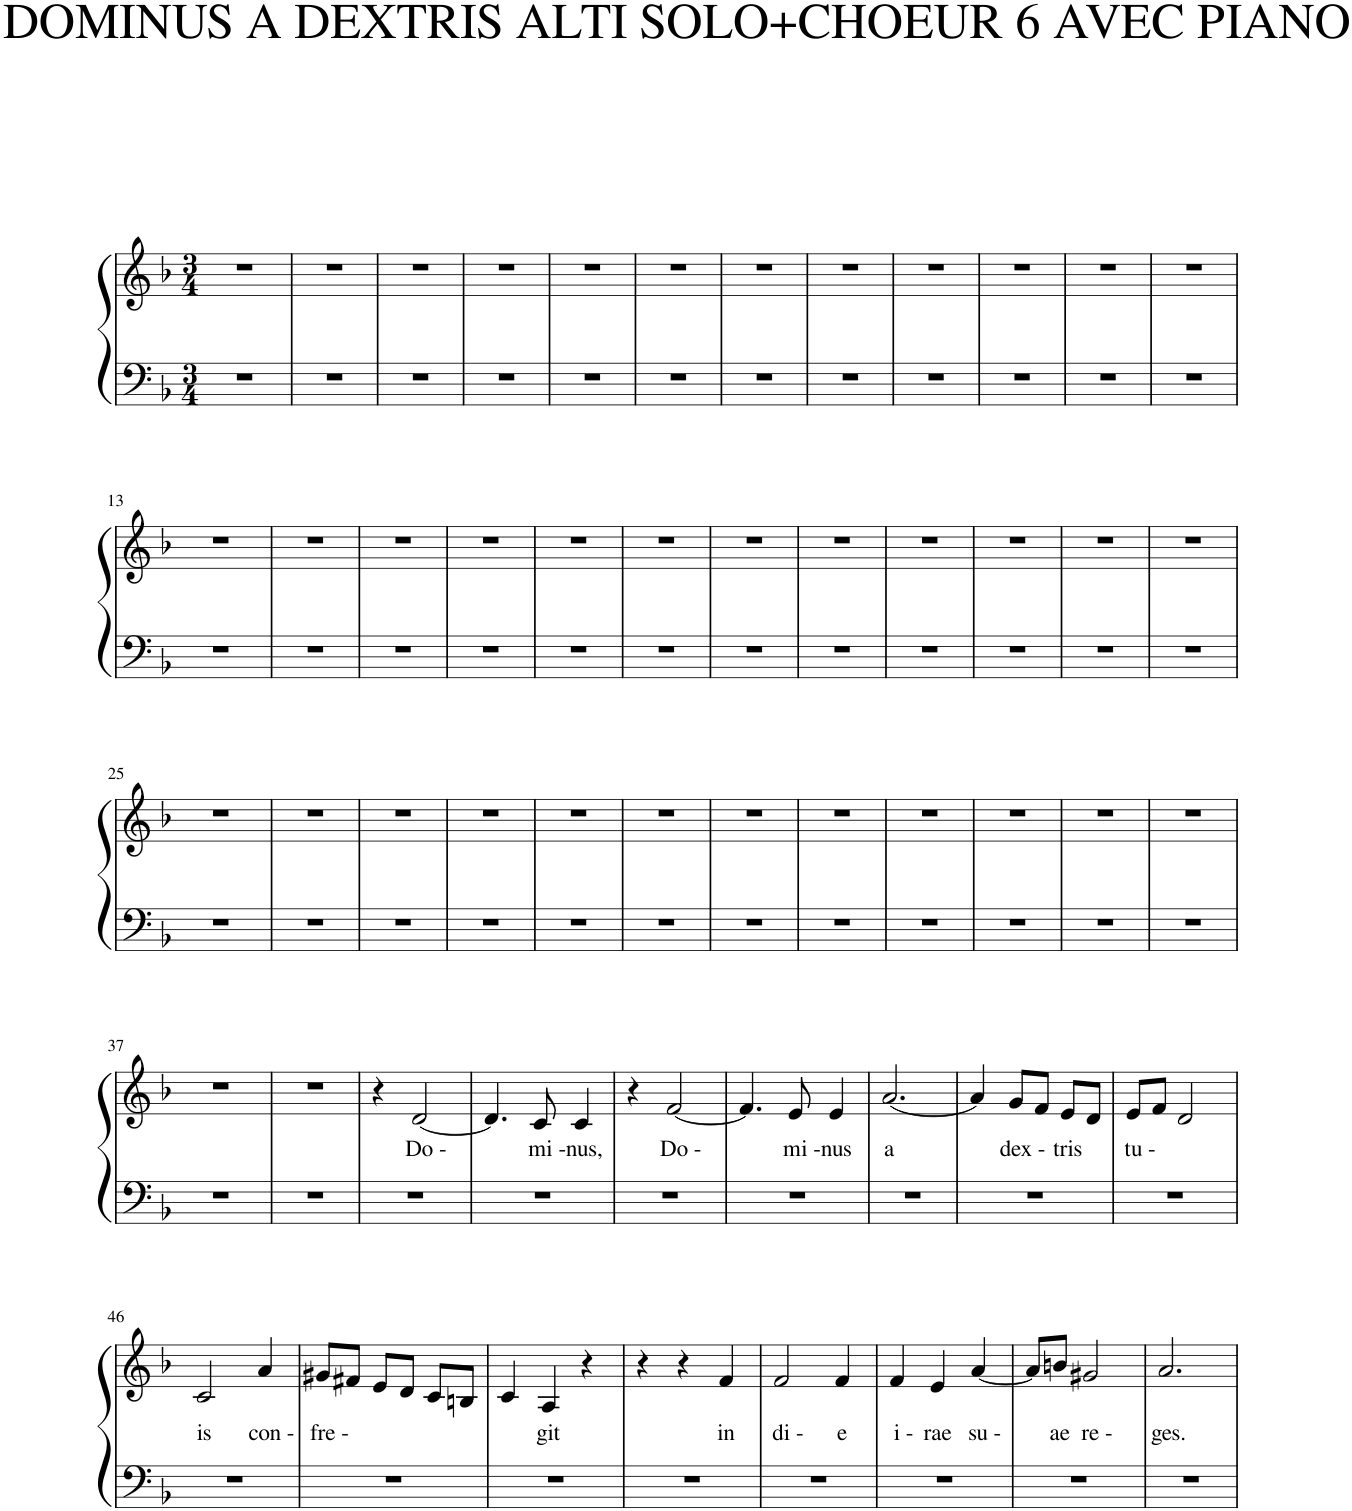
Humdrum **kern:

**kern	**kern	**text
*part1	*part1	*part1
*staff2	*staff1	*staff1
*I"Piano	*	*
*I'Pno.	*	*
*clefF4	*clefG2	*
*k[b-]	*k[b-]	*
*M3/4	*M3/4	*
=1	=1	=1
2.r	2.r	.
=2	=2	=2
2.r	2.r	.
=3	=3	=3
2.r	2.r	.
=4	=4	=4
2.r	2.r	.
=5	=5	=5
2.r	2.r	.
=6	=6	=6
2.r	2.r	.
=7	=7	=7
2.r	2.r	.
=8	=8	=8
2.r	2.r	.
=9	=9	=9
2.r	2.r	.
=10	=10	=10
2.r	2.r	.
=11	=11	=11
2.r	2.r	.
=12	=12	=12
2.r	2.r	.
!!LO:LB:g=z
=13	=13	=13
2.r	2.r	.
=14	=14	=14
2.r	2.r	.
=15	=15	=15
2.r	2.r	.
=16	=16	=16
2.r	2.r	.
=17	=17	=17
2.r	2.r	.
=18	=18	=18
2.r	2.r	.
=19	=19	=19
2.r	2.r	.
=20	=20	=20
2.r	2.r	.
=21	=21	=21
2.r	2.r	.
=22	=22	=22
2.r	2.r	.
=23	=23	=23
2.r	2.r	.
=24	=24	=24
2.r	2.r	.
!!LO:LB:g=z
=25	=25	=25
2.r	2.r	.
=26	=26	=26
2.r	2.r	.
=27	=27	=27
2.r	2.r	.
=28	=28	=28
2.r	2.r	.
=29	=29	=29
2.r	2.r	.
=30	=30	=30
2.r	2.r	.
=31	=31	=31
2.r	2.r	.
=32	=32	=32
2.r	2.r	.
=33	=33	=33
2.r	2.r	.
=34	=34	=34
2.r	2.r	.
=35	=35	=35
2.r	2.r	.
=36	=36	=36
2.r	2.r	.
!!LO:LB:g=z
=37	=37	=37
2.r	2.r	.
=38	=38	=38
2.r	2.r	.
=39	=39	=39
2.r	4r	.
!	!	!LO:LY:b
.	[2d/	Do -
=40	=40	=40
2.r	4.d/]	.
!	!	!LO:LY:b
.	8c/	mi -
!	!	!LO:LY:b
.	4c/	nus,
=41	=41	=41
2.r	4r	.
!	!	!LO:LY:b
.	[2f/	Do -
=42	=42	=42
2.r	4.f/]	.
!	!	!LO:LY:b
.	8e/	mi -
!	!	!LO:LY:b
.	4e/	nus
=43	=43	=43
!	!	!LO:LY:b
2.r	[2.a/	a
=44	=44	=44
2.r	4a/]	.
!	!	!LO:LY:b
.	8g/L	dex -
.	8f/J	.
!	!	!LO:LY:b
.	8e/L	tris
.	8d/J	.
=45	=45	=45
!	!	!LO:LY:b
2.r	8e/L	tu -
.	8f/J	.
.	2d/	.
!!LO:LB:g=z
=46	=46	=46
!	!	!LO:LY:b
2.r	2c/	is
!	!	!LO:LY:b
.	4a/	con -
=47	=47	=47
!	!	!LO:LY:b
2.r	8g#X/L	fre -
.	8f#X/J	.
.	8e/L	.
.	8d/J	.
.	8c/L	.
.	8Bn/J	.
=48	=48	=48
2.r	4c/	.
!	!	!LO:LY:b
.	4A/	git
.	4r	.
=49	=49	=49
2.r	4r	.
.	4r	.
!	!	!LO:LY:b
.	4f/	in
=50	=50	=50
!	!	!LO:LY:b
2.r	2f/	di -
!	!	!LO:LY:b
.	4f/	e
=51	=51	=51
!	!	!LO:LY:b
2.r	4f/	i -
!	!	!LO:LY:b
.	4e/	rae
!	!	!LO:LY:b
.	[4a/	su -
=52	=52	=52
2.r	8a/L]	.
!	!	!LO:LY:b
.	8bn/J	ae
!	!	!LO:LY:b
.	2g#X/	re -
=53	=53	=53
!	!	!LO:LY:b
2.r	2.a/	ges.
=	=	=
*-	*-	*-
